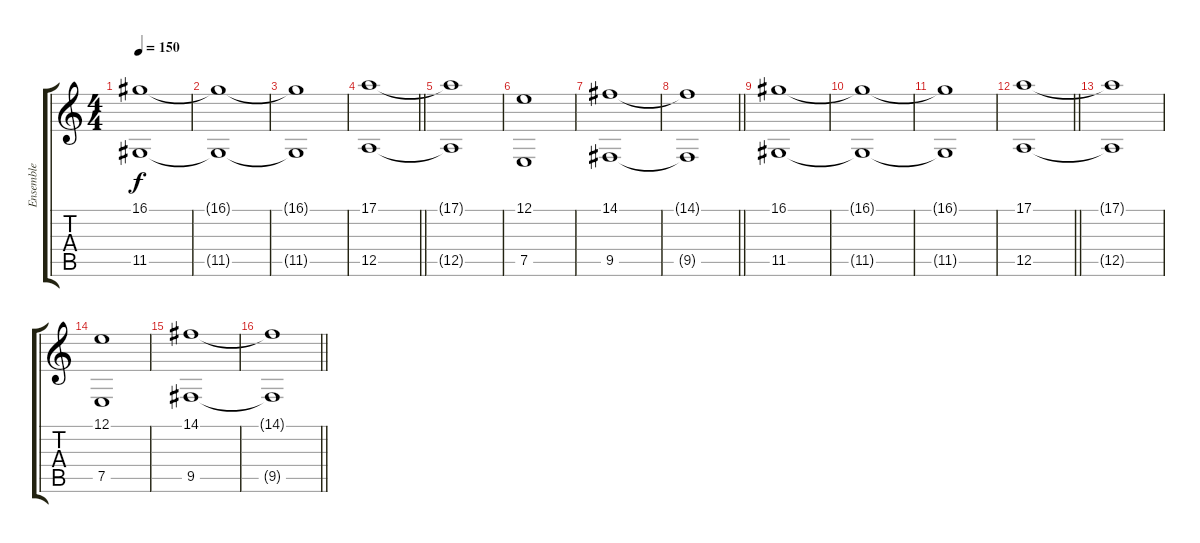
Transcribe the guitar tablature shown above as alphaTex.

\track ("Ensemble" "Ensemble") {instrument stringensemble1}
\staff {score tabs}
\tuning (E4 B3 G3 D3 A2 E2) {hide}
\ts (4 4)
\tempo 150
\clef g2
\ks c
(16.1 11.5).1{dy f} |
(16.1{t} 11.5{t}).1 |
(16.1{t} 11.5{t}).1 |
\barLineRight lightlight
(17.1 12.5).1 |
(17.1{t} 12.5{t}).1 |
(12.1 7.5).1 |
(14.1 9.5).1 |
\barLineRight lightlight
(14.1{t} 9.5{t}).1 |
(16.1 11.5).1{volume 14} |
(16.1{t} 11.5{t}).1 |
(16.1{t} 11.5{t}).1 |
\barLineRight lightlight
(17.1 12.5).1 |
(17.1{t} 12.5{t}).1 |
(12.1 7.5).1 |
(14.1 9.5).1 |
\barLineRight lightlight
(14.1{t} 9.5{t}).1
